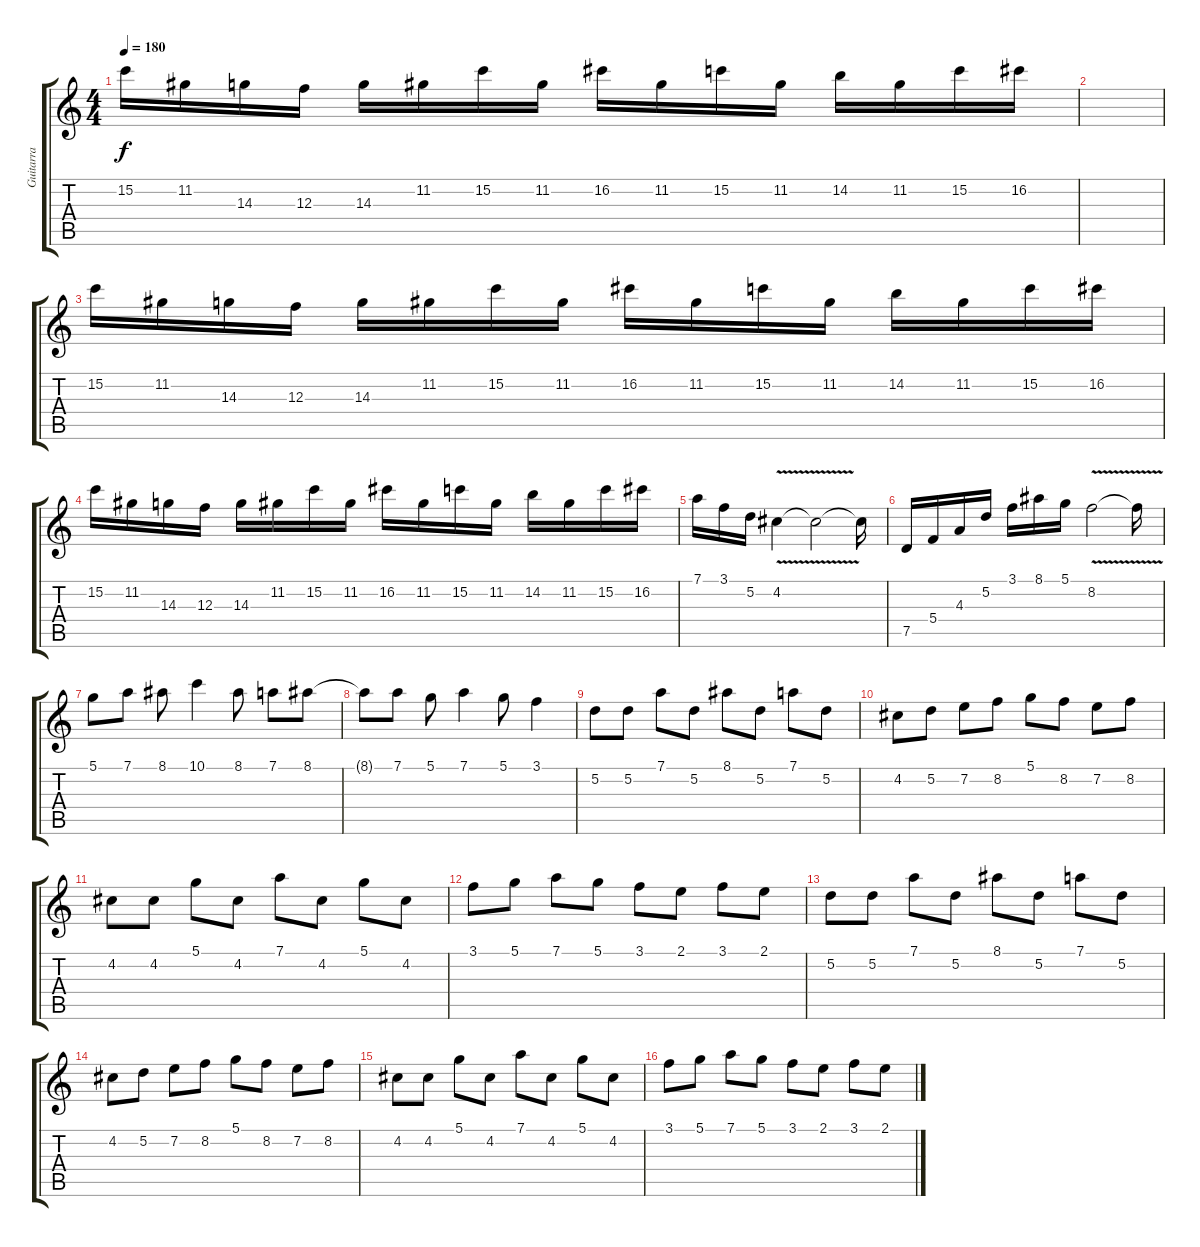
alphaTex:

\track ("Guitarra" "Guitarra") {instrument distortionguitar}
\staff {score tabs}
\tuning (D4 A3 F3 C3 G2 D2) {hide}
\ts (4 4)
\tempo 180
\clef g2
\ks c
15.2.16{dy f} 11.2.16 14.3.16 12.3.16 14.3.16 11.2.16 15.2.16 11.2.16 16.2.16 11.2.16 15.2.16 11.2.16 14.2.16 11.2.16 15.2.16 16.2.16 |
|
15.2.16 11.2.16 14.3.16 12.3.16 14.3.16 11.2.16 15.2.16 11.2.16 16.2.16 11.2.16 15.2.16 11.2.16 14.2.16 11.2.16 15.2.16 16.2.16 |
15.2.16 11.2.16 14.3.16 12.3.16 14.3.16 11.2.16 15.2.16 11.2.16 16.2.16 11.2.16 15.2.16 11.2.16 14.2.16 11.2.16 15.2.16 16.2.16 |
7.1.16 3.1.16 5.2.16 4.2{v}.4 4.2{t}.2 4.2{t}.16 |
7.5.16 5.4.16 4.3.16 5.2.16 3.1.16 8.1.16 5.1.16 8.2{v}.2 8.2{t}.16 |
5.1.8 7.1.8 8.1.8 10.1.4 8.1.8 7.1.8 8.1.8 |
8.1{t}.8 7.1.8 5.1.8 7.1.4 5.1.8 3.1.4 |
5.2.8 5.2.8 7.1.8 5.2.8 8.1.8 5.2.8 7.1.8 5.2.8 |
4.2.8 5.2.8 7.2.8 8.2.8 5.1.8 8.2.8 7.2.8 8.2.8 |
4.2.8 4.2.8 5.1.8 4.2.8 7.1.8 4.2.8 5.1.8 4.2.8 |
3.1.8 5.1.8 7.1.8 5.1.8 3.1.8 2.1.8 3.1.8 2.1.8 |
5.2.8 5.2.8 7.1.8 5.2.8 8.1.8 5.2.8 7.1.8 5.2.8 |
4.2.8 5.2.8 7.2.8 8.2.8 5.1.8 8.2.8 7.2.8 8.2.8 |
4.2.8 4.2.8 5.1.8 4.2.8 7.1.8 4.2.8 5.1.8 4.2.8 |
3.1.8 5.1.8 7.1.8 5.1.8 3.1.8 2.1.8 3.1.8 2.1.8
